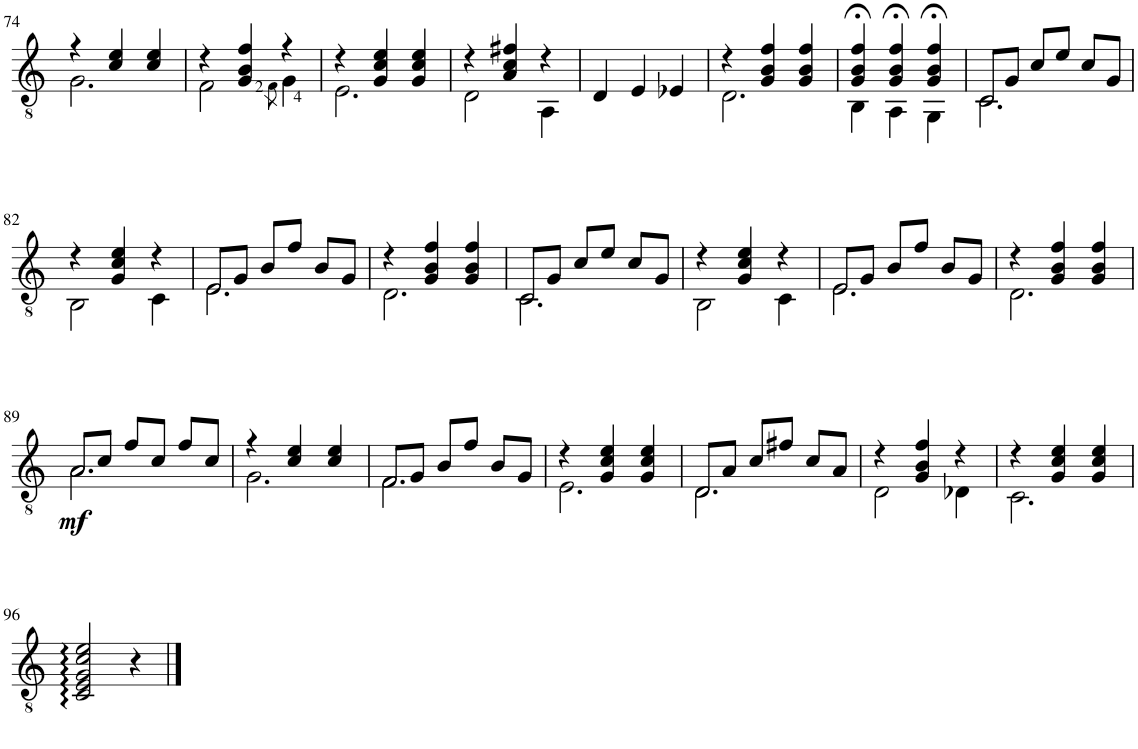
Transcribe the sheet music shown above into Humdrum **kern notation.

**kern	**dynam
*part1	*part1
*staff1	*staff1
*I"Guitar	*
*I'Guit.	*
!!LO:PB:g=z
*clefGv2	*
*k[]	*
*M3/4	*
=74	=74
*^	*
4r	2.G\	.
4c/ 4e/	.	.
4c/ 4e/	.	.
=75	=75	=75
4r	2F\	.
4G/ 4B/ 4f/	.	.
.	8qF\	.
4r	4G\	.
=76	=76	=76
4r	2.E\	.
4G/ 4c/ 4e/	.	.
4G/ 4c/ 4e/	.	.
=77	=77	=77
4r	2D\	.
4A/ 4c/ 4f#X/	.	.
4r	4AA\	.
*v	*v	*
=78	=78
4D/	.
4E/	.
4E-X/	.
=79	=79
*^	*
4r	2.D\	.
4G/ 4B/ 4f/	.	.
4G/ 4B/ 4f/	.	.
=80	=80	=80
4G/;< 4B/;< 4f/;<	4BB\	.
4G/;< 4B/;< 4f/;<	4AA\	.
4G/;< 4B/;< 4f/;<	4GG\	.
=81	=81	=81
!LO:N:head=open	!	!
8C/L	2.C\	.
8G/J	.	.
8c/L	.	.
8e/J	.	.
8c/L	.	.
8G/J	.	.
!!LO:LB:g=z	!!
=82	=82	=82
4r	2BB\	.
4G/ 4c/ 4e/	.	.
4r	4C\	.
=83	=83	=83
!LO:N:head=open	!	!
8E/L	2.E\	.
8G/J	.	.
8B/L	.	.
8f/J	.	.
8B/L	.	.
8G/J	.	.
=84	=84	=84
4r	2.D\	.
4G/ 4B/ 4f/	.	.
4G/ 4B/ 4f/	.	.
=85	=85	=85
!LO:N:head=open	!	!
8C/L	2.C\	.
8G/J	.	.
8c/L	.	.
8e/J	.	.
8c/L	.	.
8G/J	.	.
=86	=86	=86
4r	2BB\	.
4G/ 4c/ 4e/	.	.
4r	4C\	.
=87	=87	=87
!LO:N:head=open	!	!
8E/L	2.E\	.
8G/J	.	.
8B/L	.	.
8f/J	.	.
8B/L	.	.
8G/J	.	.
=88	=88	=88
4r	2.D\	.
4G/ 4B/ 4f/	.	.
4G/ 4B/ 4f/	.	.
!!LO:LB:g=z	!!
=89	=89	=89
!LO:N:head=open	!	!LO:DY:b
8A/L	2.A\	mf
8c/J	.	.
8f/L	.	.
8c/J	.	.
8f/L	.	.
8c/J	.	.
=90	=90	=90
4r	2.G\	.
4c/ 4e/	.	.
4c/ 4e/	.	.
=91	=91	=91
!LO:N:head=open	!	!
8F/L	2.F\	.
8G/J	.	.
8B/L	.	.
8f/J	.	.
8B/L	.	.
8G/J	.	.
=92	=92	=92
4r	2.E\	.
4G/ 4c/ 4e/	.	.
4G/ 4c/ 4e/	.	.
=93	=93	=93
!LO:N:head=open	!	!
8D/L	2.D\	.
8A/J	.	.
8c/L	.	.
8f#X/J	.	.
8c/L	.	.
8A/J	.	.
=94	=94	=94
4r	2D\	.
4G/ 4B/ 4f/	.	.
4r	4D-X\	.
=95	=95	=95
4r	2.C\	.
4G/ 4c/ 4e/	.	.
4G/ 4c/ 4e/	.	.
*v	*v	*
!!LO:LB:g=z
=96	=96
2C/: 2E/: 2G/: 2c/: 2e/:	.
4r	.
==	==
*-	*-
